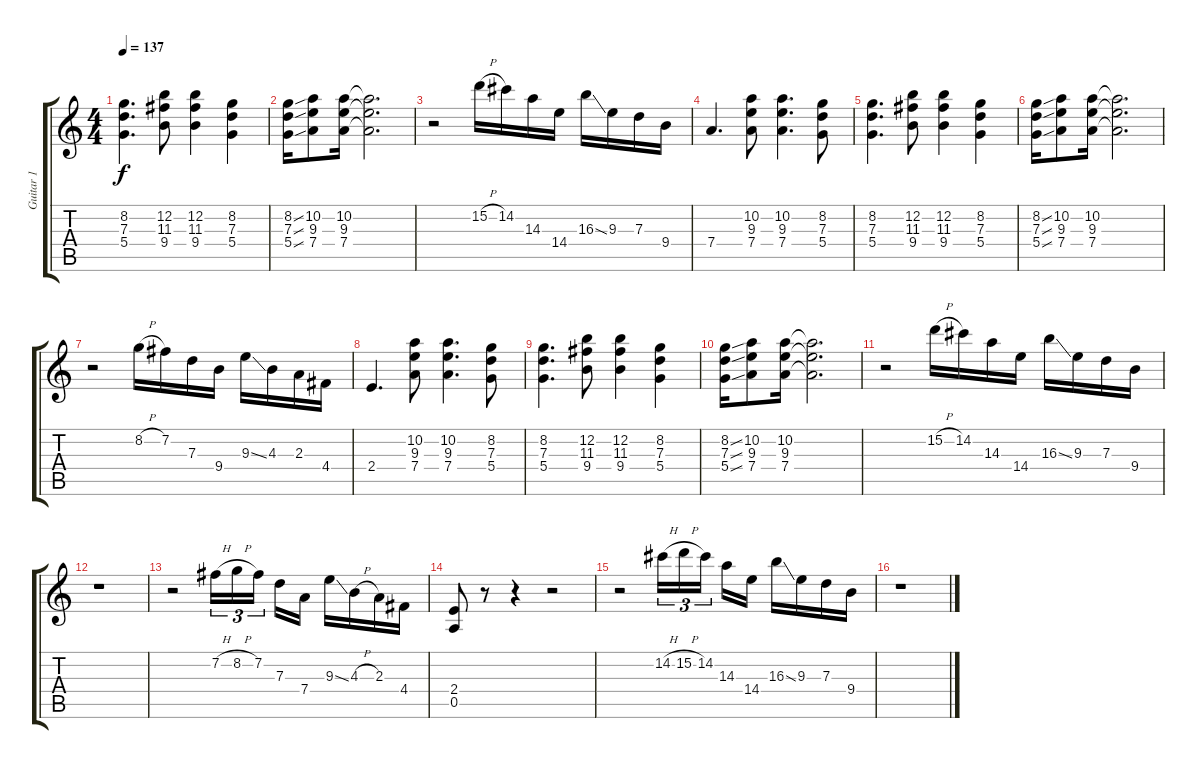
\track ("Guitar 1" "Guitar 1") {instrument distortionguitar}
\staff {score tabs}
\tuning (E4 B3 G3 D3 A2 E2) {hide}
\ts (4 4)
\tempo 137
\clef g2
\ks c
(8.2 7.3 5.4).4{d dy f} (12.2 11.3 9.4).8 (12.2 11.3 9.4).4 (8.2 7.3 5.4).4 |
(8.2{ss} 7.3{ss} 5.4{ss}).16 (10.2 9.3 7.4).8 (10.2 9.3 7.4).16 (10.2{t} 9.3{t} 7.4{t}).2{d} |
r.2 15.2{h}.16 14.2.16 14.3.16 14.4.16 16.3{ss}.16 9.3.16 7.3.16 9.4.16 |
7.4.4{d} (10.2 9.3 7.4).8 (10.2 9.3 7.4).4{d} (8.2 7.3 5.4).8 |
(8.2 7.3 5.4).4{d} (12.2 11.3 9.4).8 (12.2 11.3 9.4).4 (8.2 7.3 5.4).4 |
(8.2{ss} 7.3{ss} 5.4{ss}).16 (10.2 9.3 7.4).8 (10.2 9.3 7.4).16 (10.2{t} 9.3{t} 7.4{t}).2{d} |
r.2 8.2{h}.16 7.2.16 7.3.16 9.4.16 9.3{ss}.16 4.3.16 2.3.16 4.4.16 |
2.4.4{d} (10.2 9.3 7.4).8 (10.2 9.3 7.4).4{d} (8.2 7.3 5.4).8 |
(8.2 7.3 5.4).4{d} (12.2 11.3 9.4).8 (12.2 11.3 9.4).4 (8.2 7.3 5.4).4 |
(8.2{ss} 7.3{ss} 5.4{ss}).16 (10.2 9.3 7.4).8 (10.2 9.3 7.4).16 (10.2{t} 9.3{t} 7.4{t}).2{d} |
r.2 15.2{h}.16 14.2.16 14.3.16 14.4.16 16.3{ss}.16 9.3.16 7.3.16 9.4.16 |
r.1 |
r.2 7.2{h}.16{tu (3 2)} 8.2{h}.16{tu (3 2)} 7.2.16{tu (3 2) beam splitsecondary} 7.3.16 7.4.16 9.3{ss}.16 4.3{h}.16 2.3.16 4.4.16 |
(2.4 0.5).8 r.8 r.4 r.2 |
r.2 14.2{h}.16{tu (3 2)} 15.2{h}.16{tu (3 2)} 14.2.16{tu (3 2) beam splitsecondary} 14.3.16 14.4.16 16.3{ss}.16 9.3.16 7.3.16 9.4.16 |
r.1
